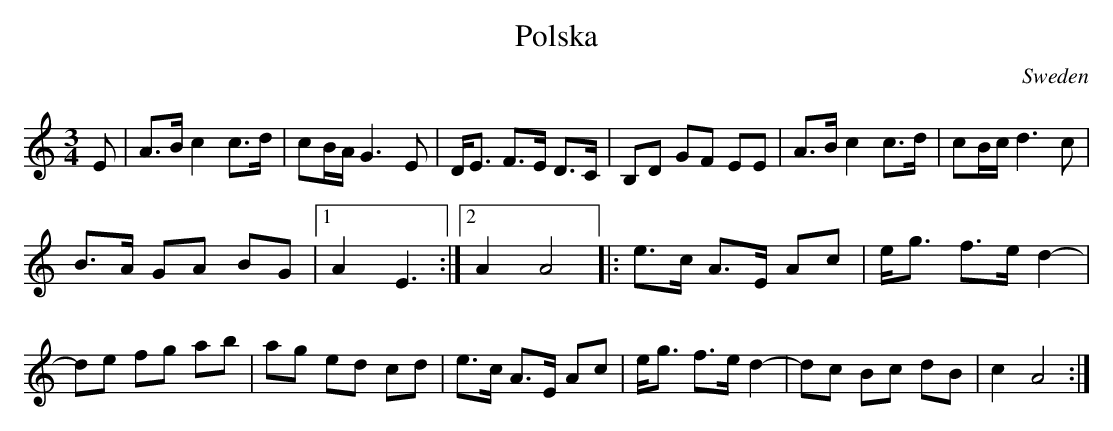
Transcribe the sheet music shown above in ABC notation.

X:1
T:Polska
O:Sweden
M:3/4
K:Am
E|A>B c2 c>d| cB/A/ G3E| D<E F>E D>C| B,D GF EE| \
A>B c2 c>d| cB/c/ d3c|
B>A GA BG|1 A2 E3 :|2 A2 A4 |: \
e>c A>E Ac | e<g f>e d2-|
de fg ab| ag ed cd |\
e>c A>E Ac | e<g f>e d2-|dc Bc dB | c2 A4 :|
